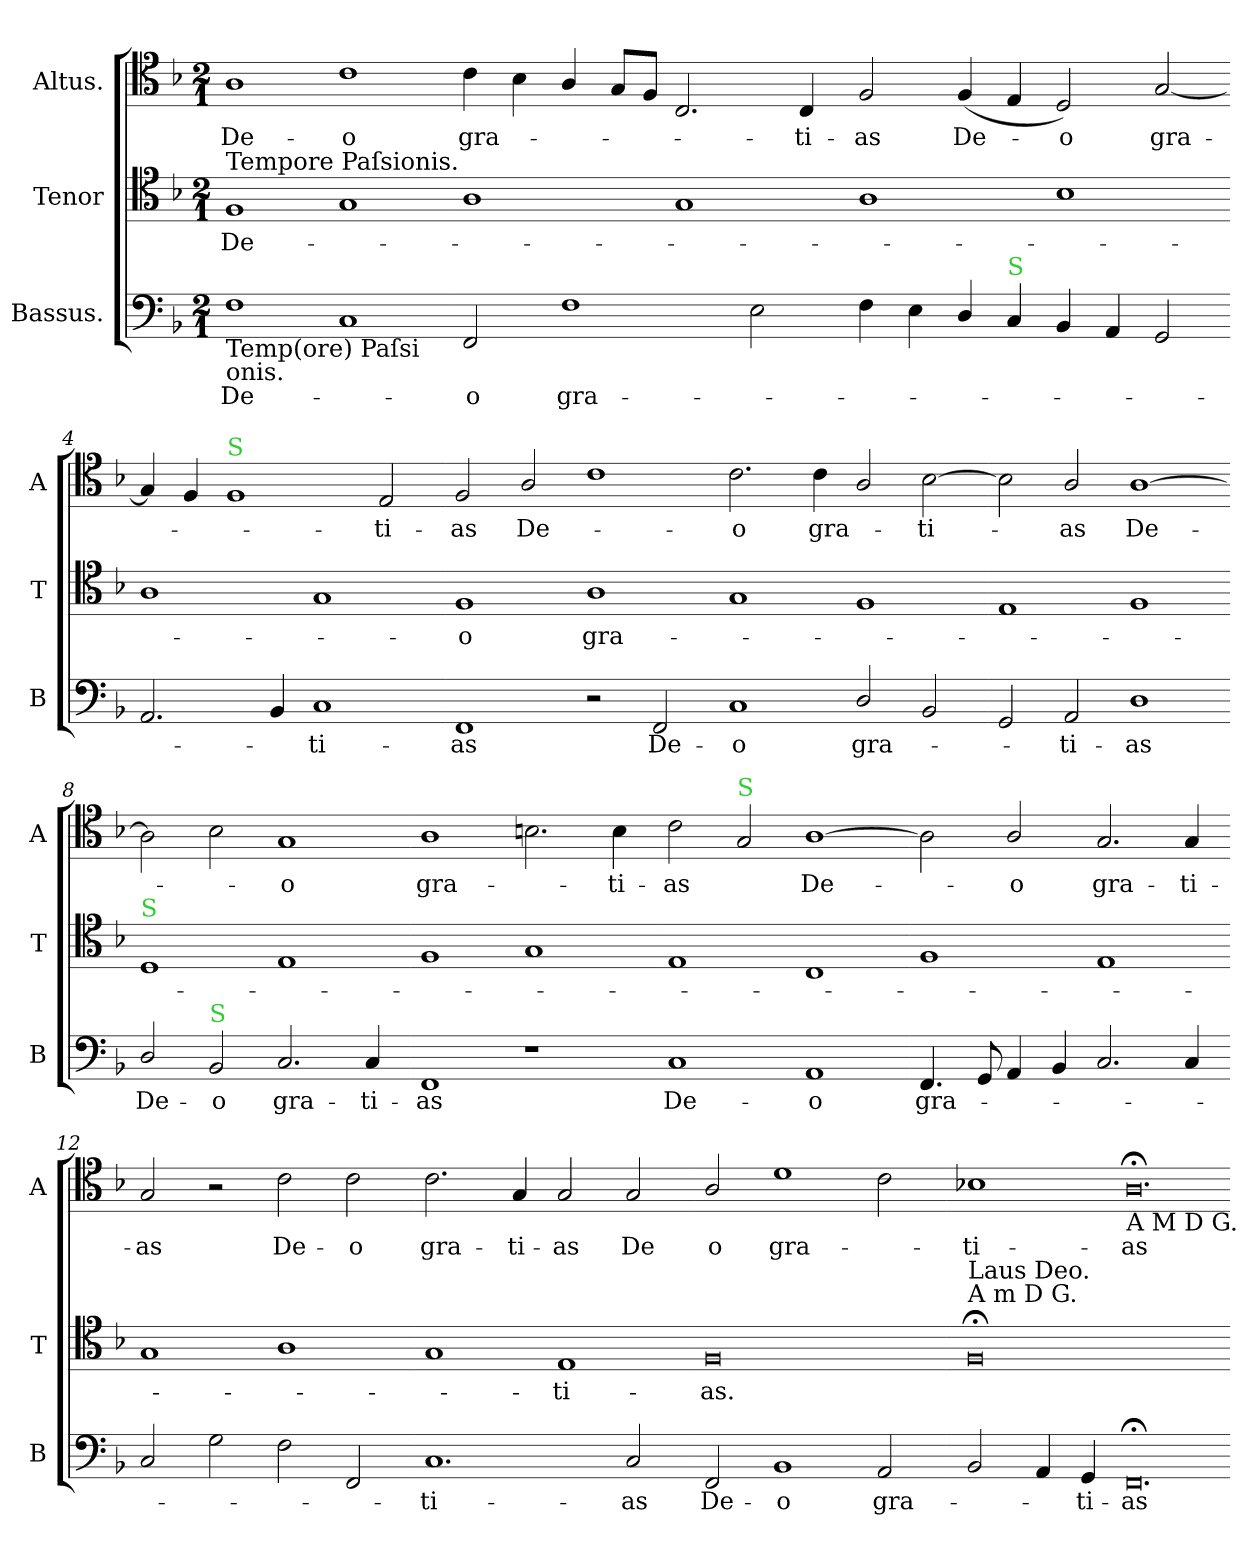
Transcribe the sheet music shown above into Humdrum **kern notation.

**kern	**text	**kern	**text	**kern	**text
*part3	*part3	*part2	*part2	*part1	*part1
*staff3	*staff3	*staff2	*staff2	*staff1	*staff1
*I"Bassus.	*	*I"Tenor	*	*I"Altus.	*
*I'B	*	*I'T	*	*I'A	*
*clefF4	*	*clefC4	*	*clefC4	*
*k[b-]	*	*k[b-]	*	*k[b-]	*
*M2/1	*	*M2/1	*	*M2/1	*
=1	=1	=1	=1	=1	=1
!	!	!LO:TX:a:t=Tempore Paſsionis.	!	!	!
!LO:TX:b:t=Temp(ore) Paſsi\nonis.	!	!	!	!	!
1F	De-	1F	De-	1A	De-
1C	.	1G	.	1c	-o
=2-	=2-	=2-	=2-	=2-	=2-
2FF/	-o	1A	.	4c\	gra-
.	.	.	.	4B-\	.
1F	gra-	.	.	4A/	.
.	.	.	.	8G/L	.
.	.	.	.	8F/J	.
.	.	1G	.	2.C/	.
2E\	.	.	.	.	.
.	.	.	.	4C/	-ti-
=3-	=3-	=3-	=3-	=3-	=3-
4F\	.	1A	.	2F/	-as
4E\	.	.	.	.	.
4D/	.	.	.	(4F/	De-
!LO:TX:a:color=limegreen:t=S	!	!	!	!	!
4C/	.	.	.	4E/	.
4BB-/	.	1B-	.	2D/)	-o
4AA/	.	.	.	.	.
2GG/	.	.	.	[2G/	gra-
=4-	=4-	=4-	=4-	=4-	=4-
2.AA/	.	1A	.	4G/]	.
.	.	.	.	4F/	.
!	!	!	!	!LO:TX:a:color=limegreen:t=S	!
.	.	.	.	1F	.
4BB-/	.	.	.	.	.
1C	-ti-	1G	.	.	.
.	.	.	.	2E/	-ti-
=5-	=5-	=5-	=5-	=5-	=5-
1FF	-as	1F	-o	2F/	-as
!	!	!	!	!	!LO:LY:i
.	.	.	.	2A/	De-
2r	.	1A	gra-	1c	.
2FF/	De-	.	.	.	.
=6-	=6-	=6-	=6-	=6-	=6-
!	!	!	!	!	!LO:LY:i
1C	-o	1G	.	2.c\	-o
!	!	!	!	!	!LO:LY:i
.	.	.	.	4c\	gra-
2D/	gra-	1F	.	2A/	.
!	!	!	!	!	!LO:LY:i
2BB-/	.	.	.	[2B-\	-ti-
=7-	=7-	=7-	=7-	=7-	=7-
2GG/	.	1E	.	2B-\]	.
!	!	!	!	!	!LO:LY:i
2AA/	-ti-	.	.	2A/	-as
!	!	!	!	!	!LO:LY:i
1D	-as	1F	.	[1A	De-
=8-	=8-	=8-	=8-	=8-	=8-
!	!	!LO:TX:a:color=limegreen:t=S	!	!	!
!	!LO:LY:i	!	!	!	!
2D/	De-	1D	.	2A]	.
!LO:TX:a:color=limegreen:t=S	!	!	!	!	!
!	!LO:LY:i	!	!	!	!
2BB-/	-o	.	.	2B-\	.
!	!LO:LY:i	!	!	!	!LO:LY:i
2.C/	gra-	1E	.	1G	-o
!	!LO:LY:i	!	!	!	!
4C/	-ti-	.	.	.	.
=9-	=9-	=9-	=9-	=9-	=9-
!	!LO:LY:i	!	!	!	!LO:LY:i
1FF	-as	1F	.	1A	gra-
1r	.	1G	.	2.Bn\	.
!	!	!	!	!	!LO:LY:i
.	.	.	.	4B\	-ti-
=10-	=10-	=10-	=10-	=10-	=10-
!	!	!	!	!	!LO:LY:i
1C	De-	1E	.	2c\	as
!	!	!	!	!LO:TX:a:color=limegreen:t=S	!
.	.	.	.	2G/	.
!	!	!	!	!	!LO:LY:i
1AA	-o	1C	.	[1A	De-
=11-	=11-	=11-	=11-	=11-	=11-
4.FF/	gra-	1F	.	2A]	.
8GG/	.	.	.	.	.
!	!	!	!	!	!LO:LY:i
4AA/	.	.	.	2A/	-o
4BB-/	.	.	.	.	.
!	!	!	!	!	!LO:LY:i
2.C/	.	1E	.	2.G/	gra-
!	!	!	!	!	!LO:LY:i
4C/	.	.	.	4G/	-ti-
=12-	=12-	=12-	=12-	=12-	=12-
!	!	!	!	!	!LO:LY:i
2C/	.	1G	.	2G/	-as
2G\	.	.	.	2r	.
2F\	.	1A	.	2c\	De-
2FF/	.	.	.	2c\	-o
=13-	=13-	=13-	=13-	=13-	=13-
1.C	-ti-	1G	.	2.c\	gra-
.	.	.	.	4G/	-ti-
.	.	1E	-ti-	2G/	-as
!	!	!	!	!	!LO:LY:i
2C/	-as	.	.	2G/	De
=14-	=14-	=14-	=14-	=14-	=14-
!	!LO:LY:i	!	!	!	!LO:LY:i
2FF/	De-	0F	-as.	2A/	o
!	!LO:LY:i	!	!	!	!LO:LY:i
1BB-	-o	.	.	1d	gra-
!	!LO:LY:i	!	!	!	!
2AA/	gra-	.	.	2c\	.
=15-	=15-	=15-	=15-	=15-	=15-
!	!	!LO:TX:a:t=Laus Deo.\nA m D G.	!	!	!
!	!	!	!	!	!LO:LY:i
2BB-/	.	0F;<;	.	1B-X	-ti-
4AA/	.	.	.	.	.
!	!LO:LY:i	!	!	!	!
4GG/	-ti-	.	.	.	.
!	!	!	!	!LO:TX:b:t=A M D G.	!
!LO:N:vis=0.	!LO:LY:i	!	!	!LO:N:vis=0.	!LO:LY:i
1FF;<;	-as	.	.	1A;<;	-as
=-	=-	=-	=-	=-	=-
*-	*-	*-	*-	*-	*-
